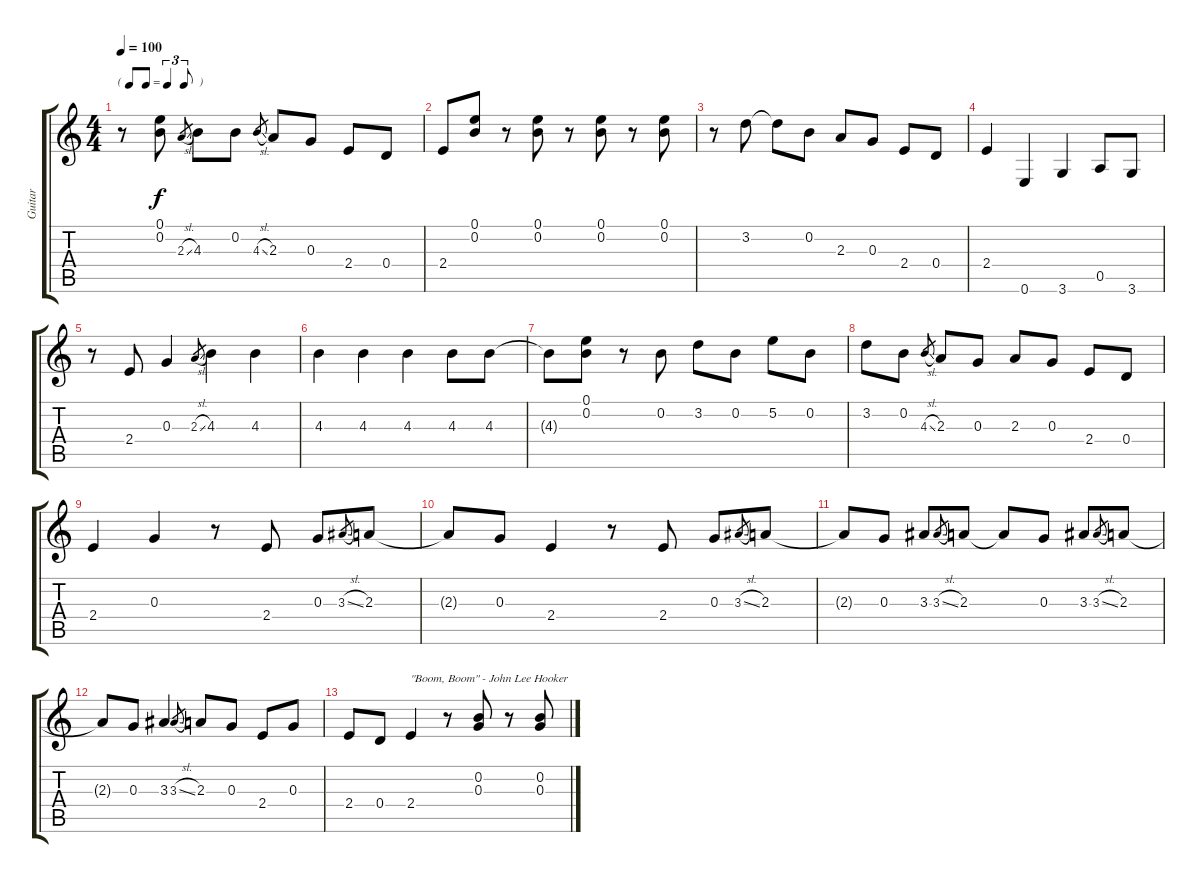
\track ("Guitar" "Guitar") {instrument acousticguitarsteel}
\staff {score tabs}
\tuning (E4 B3 G3 D3 A2 E2) {hide}
\ts (4 4)
\tf triplet8th
\tempo 100
\clef g2
\ks c
r.8{dy f} (0.1 0.2).8 2.3{sl}.8{gr} 4.3.8 0.2.8 4.3{sl}.8{gr} 2.3.8 0.3.8 2.4.8 0.4.8 |
2.4.8 (0.1 0.2).8 r.8 (0.1 0.2).8 r.8 (0.1 0.2).8 r.8 (0.1 0.2).8 |
r.8 3.2.8 3.2{t}.8 0.2.8 2.3.8 0.3.8 2.4.8 0.4.8 |
2.4.4 0.6.4 3.6.4 0.5.8 3.6.8 |
r.8 2.4.8 0.3.4 2.3{sl}.8{gr} 4.3.4 4.3.4 |
4.3.4 4.3.4 4.3.4 4.3.8 4.3.8 |
4.3{t}.8 (0.1 0.2).8 r.8 0.2.8 3.2.8 0.2.8 5.2.8 0.2.8 |
3.2.8 0.2.8 4.3{sl}.8{gr} 2.3.8 0.3.8 2.3.8 0.3.8 2.4.8 0.4.8 |
2.4.4 0.3.4 r.8 2.4.8 0.3.8 3.3{sl}.8{gr} 2.3.8 |
2.3{t}.8 0.3.8 2.4.4 r.8 2.4.8 0.3.8 3.3{sl}.8{gr} 2.3.8 |
2.3{t}.8 0.3.8 3.3.8 3.3{sl}.8{gr} 2.3.8 2.3{t}.8 0.3.8 3.3.8 3.3{sl}.8{gr} 2.3.8 |
2.3{t}.8 0.3.8 3.3.4 3.3{sl}.8{gr} 2.3.8 0.3.8 2.4.8 0.3.8 |
2.4.8 0.4.8 2.4.4{txt "\"Boom, Boom\" - John Lee Hooker"} r.8 (0.2 0.3).8 r.8 (0.2 0.3).8
